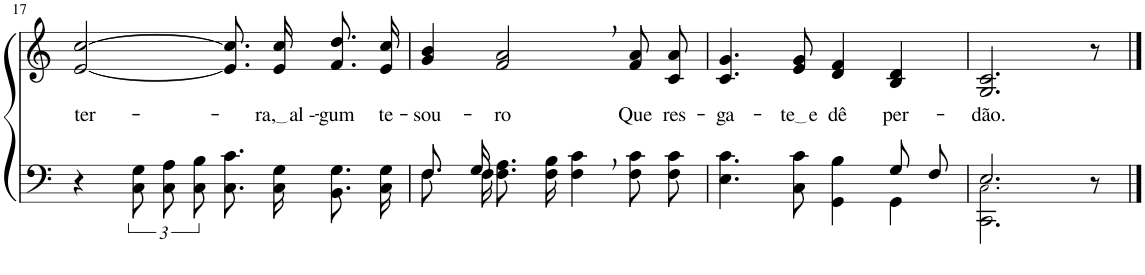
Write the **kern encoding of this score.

**kern	**kern	**text
*part2	*part1	*part1
*staff2	*staff1	*staff1
*I"Parte III e IV	*I"Parte I e II	*
!!LO:PB:g=z
*clefF4	*clefG2	*
*Trd-1c-2	*Trd-1c-2	*
*k[]	*k[]	*
*M4/4	*M4/4	*
=17	=17	=17
!	!	!LO:LY:b
4r	[2e/ [2cc/	ter-
12C\ 12G\L	.	.
12C\ 12A\	.	.
12C\ 12B\J	.	.
8.C\ 8.c\L	8.e]/ 8.cc]/L	.
!	!	!LO:LY:b
16C\ 16G\Jk	16e/ 16cc/Jk	ra, al -
!	!	!LO:LY:b
8.BB\ 8.G\L	8.f/ 8.dd/L	-gum
!	!	!LO:LY:b
16C\ 16G\Jk	16e/ 16cc/Jk	te-
=18	=18	=18
*^	*	*
!	!	!	!LO:LY:b
8.F\L	8.F/L	4g/ 4b/	-sou-
16F\Jk	16G/Jk	.	.
!	!	!	!LO:LY:b
8.F\ 8.A\L	2.ryy	2f/, 2a/,	-ro
16F\ 16B\Jk	.	.	.
4F\, 4c\,	.	.	.
!	!	!	!LO:LY:b
8F\ 8c\L	.	8f/ 8a/L	Que
!	!	!	!LO:LY:b
8F\ 8c\J	.	8c/ 8a/J	res-
=19	=19	=19	=19
!	!	!	!LO:LY:b
2.ryy	4.E\ 4.c\	4.c/ 4.g/	-ga-
!	!	!	!LO:LY:b
.	8C\ 8c\	8e/ 8g/	te e
!	!	!	!LO:LY:b
.	4GG\ 4B\	4d/ 4f/	dê
!	!	!	!LO:LY:b
8G/L	4GG\	4B/ 4d/	per-
8F/J	.	.	.
=20	=20	=20	=20
!	!	!	!LO:LY:b
2.E/	2.CC\ 2.C!\	2.G/ 2.c/	-dão.
8r	8ryy	8r	.
*v	*v	*	*
==	==	==
*-	*-	*-
